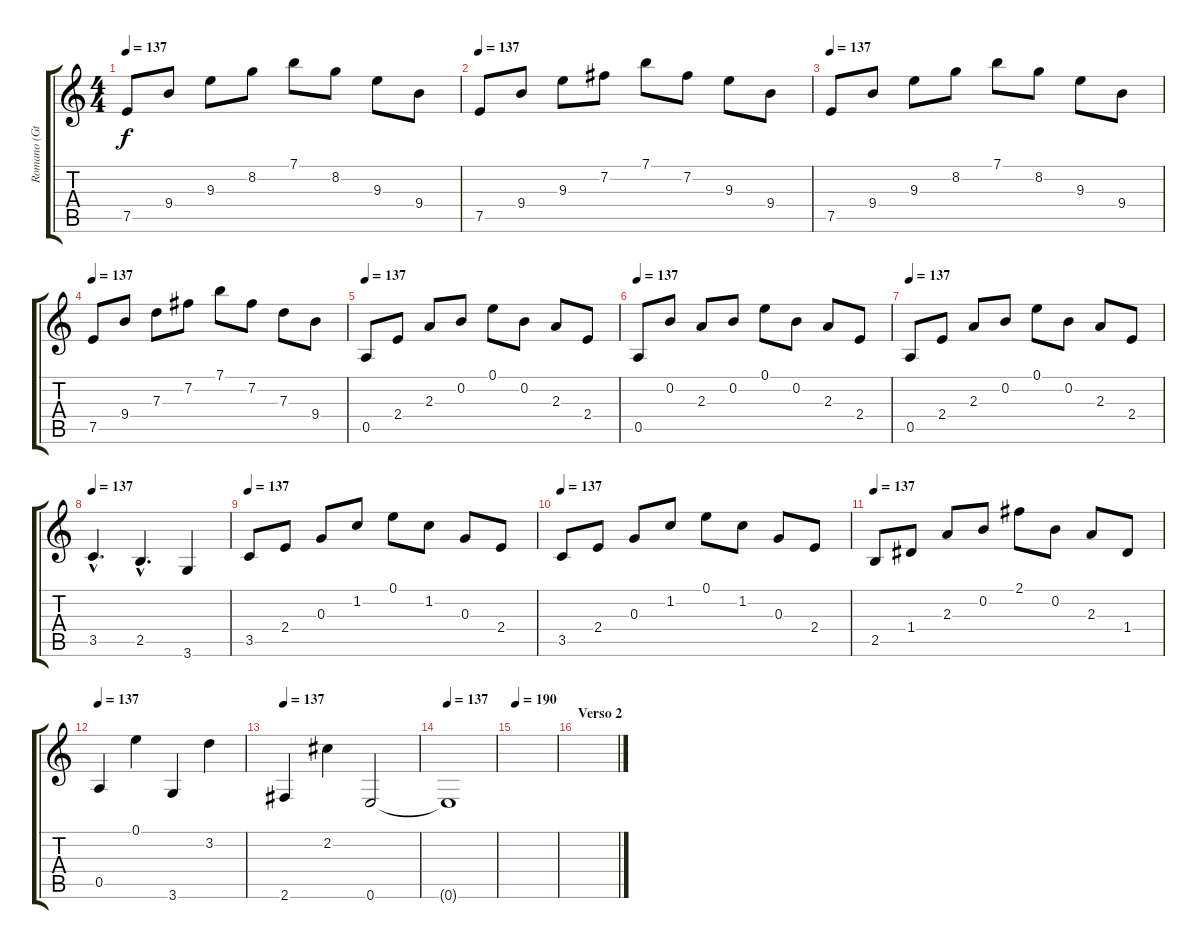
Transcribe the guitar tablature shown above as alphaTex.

\track ("Romano (Gtr 3)" "Romano (Gt") {instrument electricguitarclean}
\staff {score tabs}
\tuning (E4 B3 G3 D3 A2 E2) {hide}
\ts (4 4)
\tempo 137
\clef g2
\ks c
7.5.8{dy f} 9.4.8 9.3.8 8.2.8 7.1.8 8.2.8 9.3.8 9.4.8 |
\tempo 137
7.5.8 9.4.8 9.3.8 7.2.8 7.1.8 7.2.8 9.3.8 9.4.8 |
\tempo 137
7.5.8 9.4.8 9.3.8 8.2.8 7.1.8 8.2.8 9.3.8 9.4.8 |
\tempo 137
7.5.8 9.4.8 7.3.8 7.2.8 7.1.8 7.2.8 7.3.8 9.4.8 |
\tempo 137
0.5.8 2.4.8 2.3.8 0.2.8 0.1.8 0.2.8 2.3.8 2.4.8 |
\tempo 137
0.5.8 0.2.8 2.3.8 0.2.8 0.1.8 0.2.8 2.3.8 2.4.8 |
\tempo 137
0.5.8 2.4.8 2.3.8 0.2.8 0.1.8 0.2.8 2.3.8 2.4.8 |
\tempo 137
3.5{hac}.4{d} 2.5{hac}.4{d} 3.6.4 |
\tempo 137
3.5.8 2.4.8 0.3.8 1.2.8 0.1.8 1.2.8 0.3.8 2.4.8 |
\tempo 137
3.5.8 2.4.8 0.3.8 1.2.8 0.1.8 1.2.8 0.3.8 2.4.8 |
\tempo 137
2.5.8 1.4.8 2.3.8 0.2.8 2.1.8 0.2.8 2.3.8 1.4.8 |
\tempo 137
0.5.4 0.1.4 3.6.4 3.2.4 |
\tempo 137
2.6.4 2.2.4 0.6.2 |
\tempo 137
0.6{t}.1 |
\tempo 190
|
\section ("" "Verso 2")
